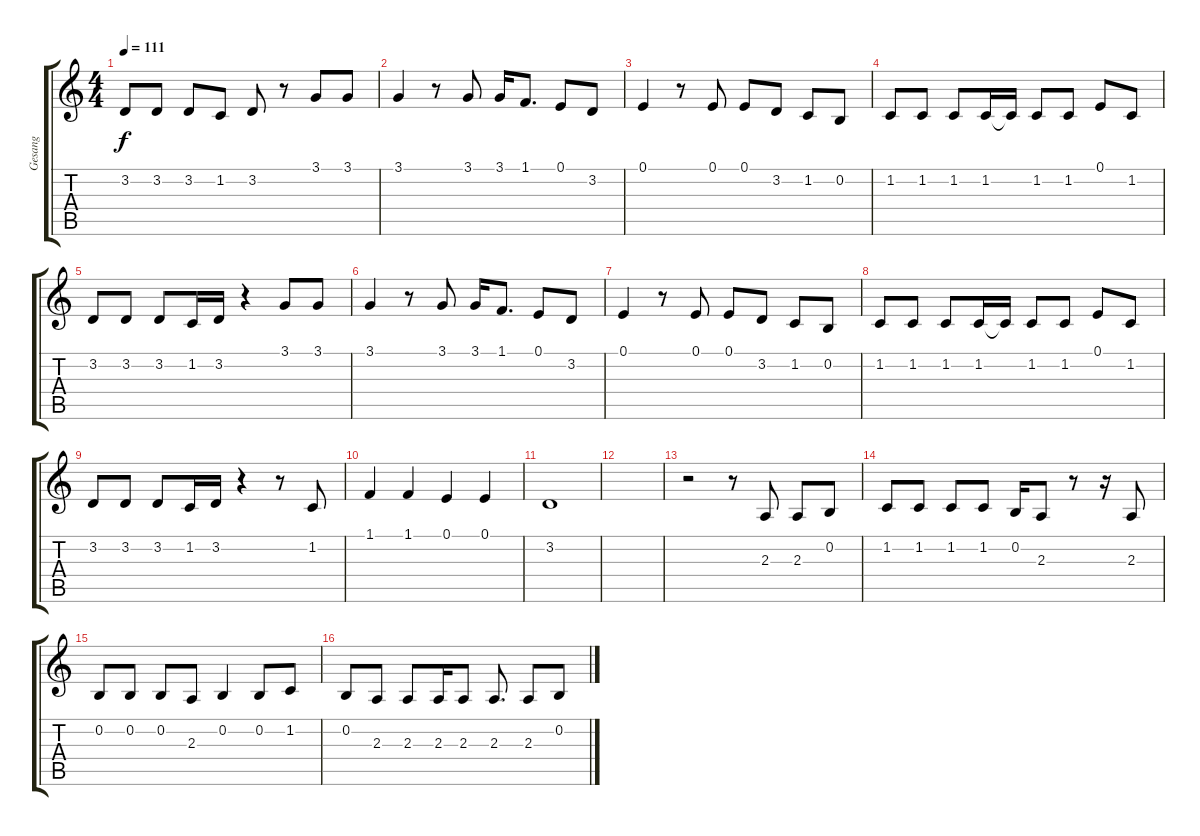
\track ("Gesang" "Gesang") {instrument lead6voice}
\staff {score tabs}
\tuning (E4 B3 G3 D3 A2 E2) {hide}
\ts (4 4)
\tempo 111
\clef g2
\ks c
3.2.8{dy f} 3.2.8 3.2.8 1.2.8 3.2.8 r.8 3.1.8 3.1.8 |
3.1.4 r.8 3.1.8 3.1.16 1.1.8{d} 0.1.8 3.2.8 |
0.1.4 r.8 0.1.8 0.1.8 3.2.8 1.2.8 0.2.8 |
1.2.8 1.2.8 1.2.8 1.2.16 1.2{t}.16 1.2.8 1.2.8 0.1.8 1.2.8 |
3.2.8 3.2.8 3.2.8 1.2.16 3.2.16 r.4 3.1.8 3.1.8 |
3.1.4 r.8 3.1.8 3.1.16 1.1.8{d} 0.1.8 3.2.8 |
0.1.4 r.8 0.1.8 0.1.8 3.2.8 1.2.8 0.2.8 |
1.2.8 1.2.8 1.2.8 1.2.16 1.2{t}.16 1.2.8 1.2.8 0.1.8 1.2.8 |
3.2.8 3.2.8 3.2.8 1.2.16 3.2.16 r.4 r.8 1.2.8 |
1.1.4 1.1.4 0.1.4 0.1.4 |
3.2.1 |
|
r.2 r.8 2.3.8 2.3.8 0.2.8 |
1.2.8 1.2.8 1.2.8 1.2.8 0.2.16 2.3.8 r.8 r.16 2.3.8 |
0.2.8 0.2.8 0.2.8 2.3.8 0.2.4 0.2.8 1.2.8 |
0.2.8 2.3.8 2.3.8 2.3.16 2.3.8 2.3.8{d} 2.3.8 0.2.8
